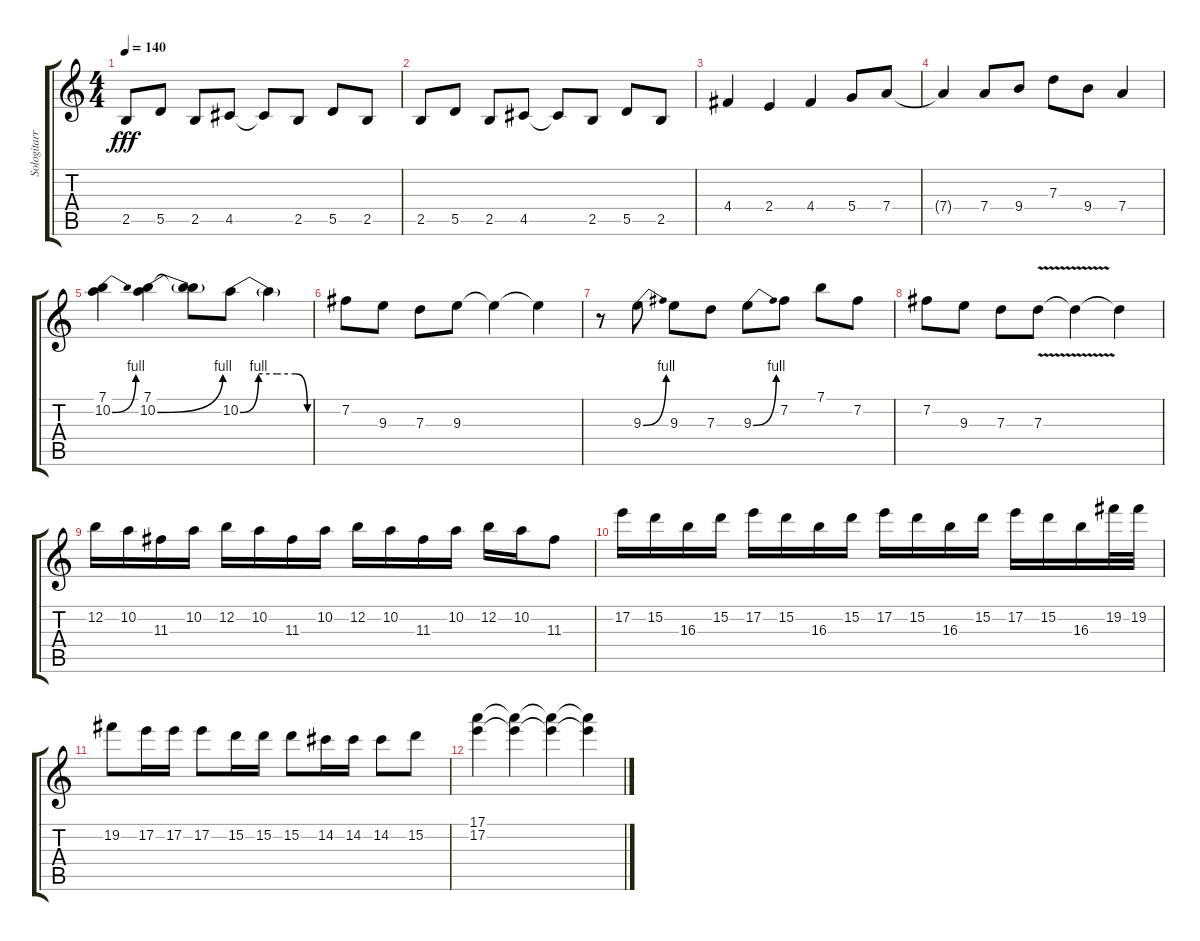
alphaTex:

\track ("Sologitarre" "Sologitarr") {instrument distortionguitar}
\staff {score tabs}
\tuning (E4 B3 G3 D3 A2 E2) {hide}
\ts (4 4)
\tempo 140
\clef g2
\ks c
2.5.8{dy fff} 5.5.8 2.5.8 4.5.8 4.5{t}.8 2.5.8 5.5.8 2.5.8 |
2.5.8 5.5.8 2.5.8 4.5.8 4.5{t}.8 2.5.8 5.5.8 2.5.8 |
4.4.4 2.4.4 4.4.4 5.4.8 7.4.8 |
7.4{t}.4 7.4.8 9.4.8 7.3.8 9.4.8 7.4.4 |
(7.1 10.2{be (bend 0 0 60 4)}).4 (7.1 10.2{be (bend 0 0 60 4)}).4 (7.1{t} 10.2{t}).8 10.2{be (custom 0 0 15 4 30 4 45 4 55 0 60 0)}.8 10.2{t}.4 |
7.2.8 9.3.8 7.3.8 9.3.8 9.3{t}.4 9.3{t}.4 |
r.8 9.3{be (bend 0 0 60 4)}.8 9.3.8 7.3.8 9.3{be (bend 0 0 60 4)}.8 7.2.8 7.1.8 7.2.8 |
7.2.8 9.3.8 7.3.8 7.3{v}.8 7.3{t}.4 7.3{t}.4 |
12.2.16 10.2.16 11.3.16 10.2.16 12.2.16 10.2.16 11.3.16 10.2.16 12.2.16 10.2.16 11.3.16 10.2.16 12.2.16 10.2.16 11.3.8 |
17.2.16 15.2.16 16.3.16 15.2.16 17.2.16 15.2.16 16.3.16 15.2.16 17.2.16 15.2.16 16.3.16 15.2.16 17.2.16 15.2.16 16.3.16 19.2.32 19.2.32 |
19.2.8 17.2.16 17.2.16 17.2.8 15.2.16 15.2.16 15.2.8 14.2.16 14.2.16 14.2.8 15.2.8 |
(17.1 17.2).4 (17.1{t} 17.2{t}).4 (17.1{t} 17.2{t}).4 (17.1{t} 17.2{t}).4
